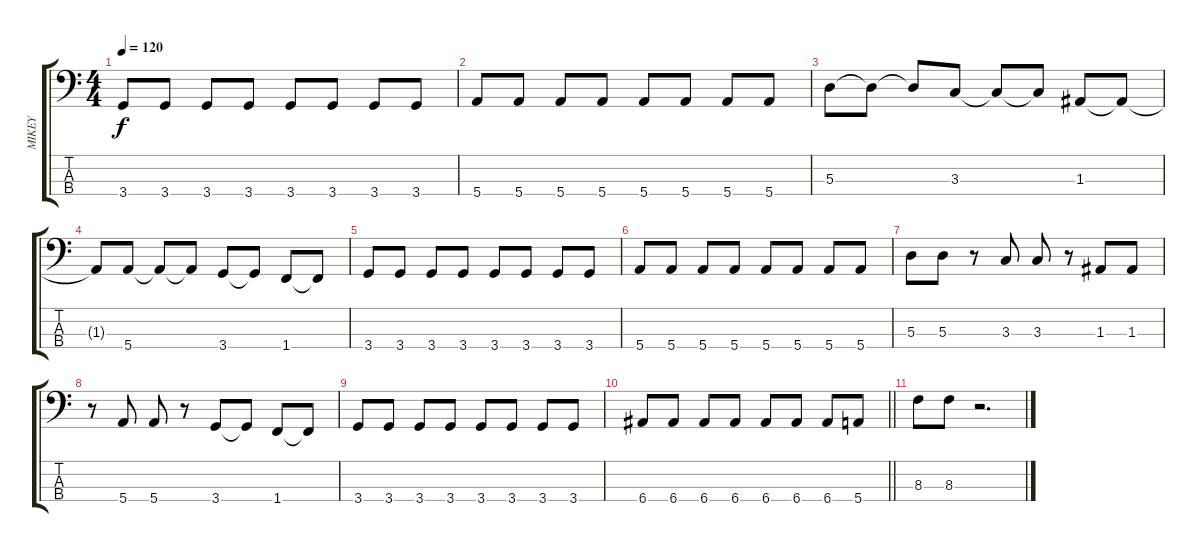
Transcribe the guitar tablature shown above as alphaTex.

\track ("MIKEY" "MIKEY") {instrument electricbasspick}
\staff {score tabs}
\tuning (G2 D2 A1 E1) {hide}
\ts (4 4)
\tempo 120
\clef f4
\ks c
3.4.8{dy f} 3.4.8 3.4.8 3.4.8 3.4.8 3.4.8 3.4.8 3.4.8 |
5.4.8 5.4.8 5.4.8 5.4.8 5.4.8 5.4.8 5.4.8 5.4.8 |
5.3.8 5.3{t}.8 5.3{t}.8 3.3.8 3.3{t}.8 3.3{t}.8 1.3.8 1.3{t}.8 |
1.3{t}.8 5.4.8 5.4{t}.8 5.4{t}.8 3.4.8 3.4{t}.8 1.4.8 1.4{t}.8 |
3.4.8 3.4.8 3.4.8 3.4.8 3.4.8 3.4.8 3.4.8 3.4.8 |
5.4.8 5.4.8 5.4.8 5.4.8 5.4.8 5.4.8 5.4.8 5.4.8 |
5.3.8 5.3.8 r.8 3.3.8 3.3.8 r.8 1.3.8 1.3.8 |
r.8 5.4.8 5.4.8 r.8 3.4.8 3.4{t}.8 1.4.8 1.4{t}.8 |
3.4.8 3.4.8 3.4.8 3.4.8 3.4.8 3.4.8 3.4.8 3.4.8 |
\barLineRight lightlight
6.4.8 6.4.8 6.4.8 6.4.8 6.4.8 6.4.8 6.4.8 5.4.8 |
8.3.8 8.3.8 r.2{d}
